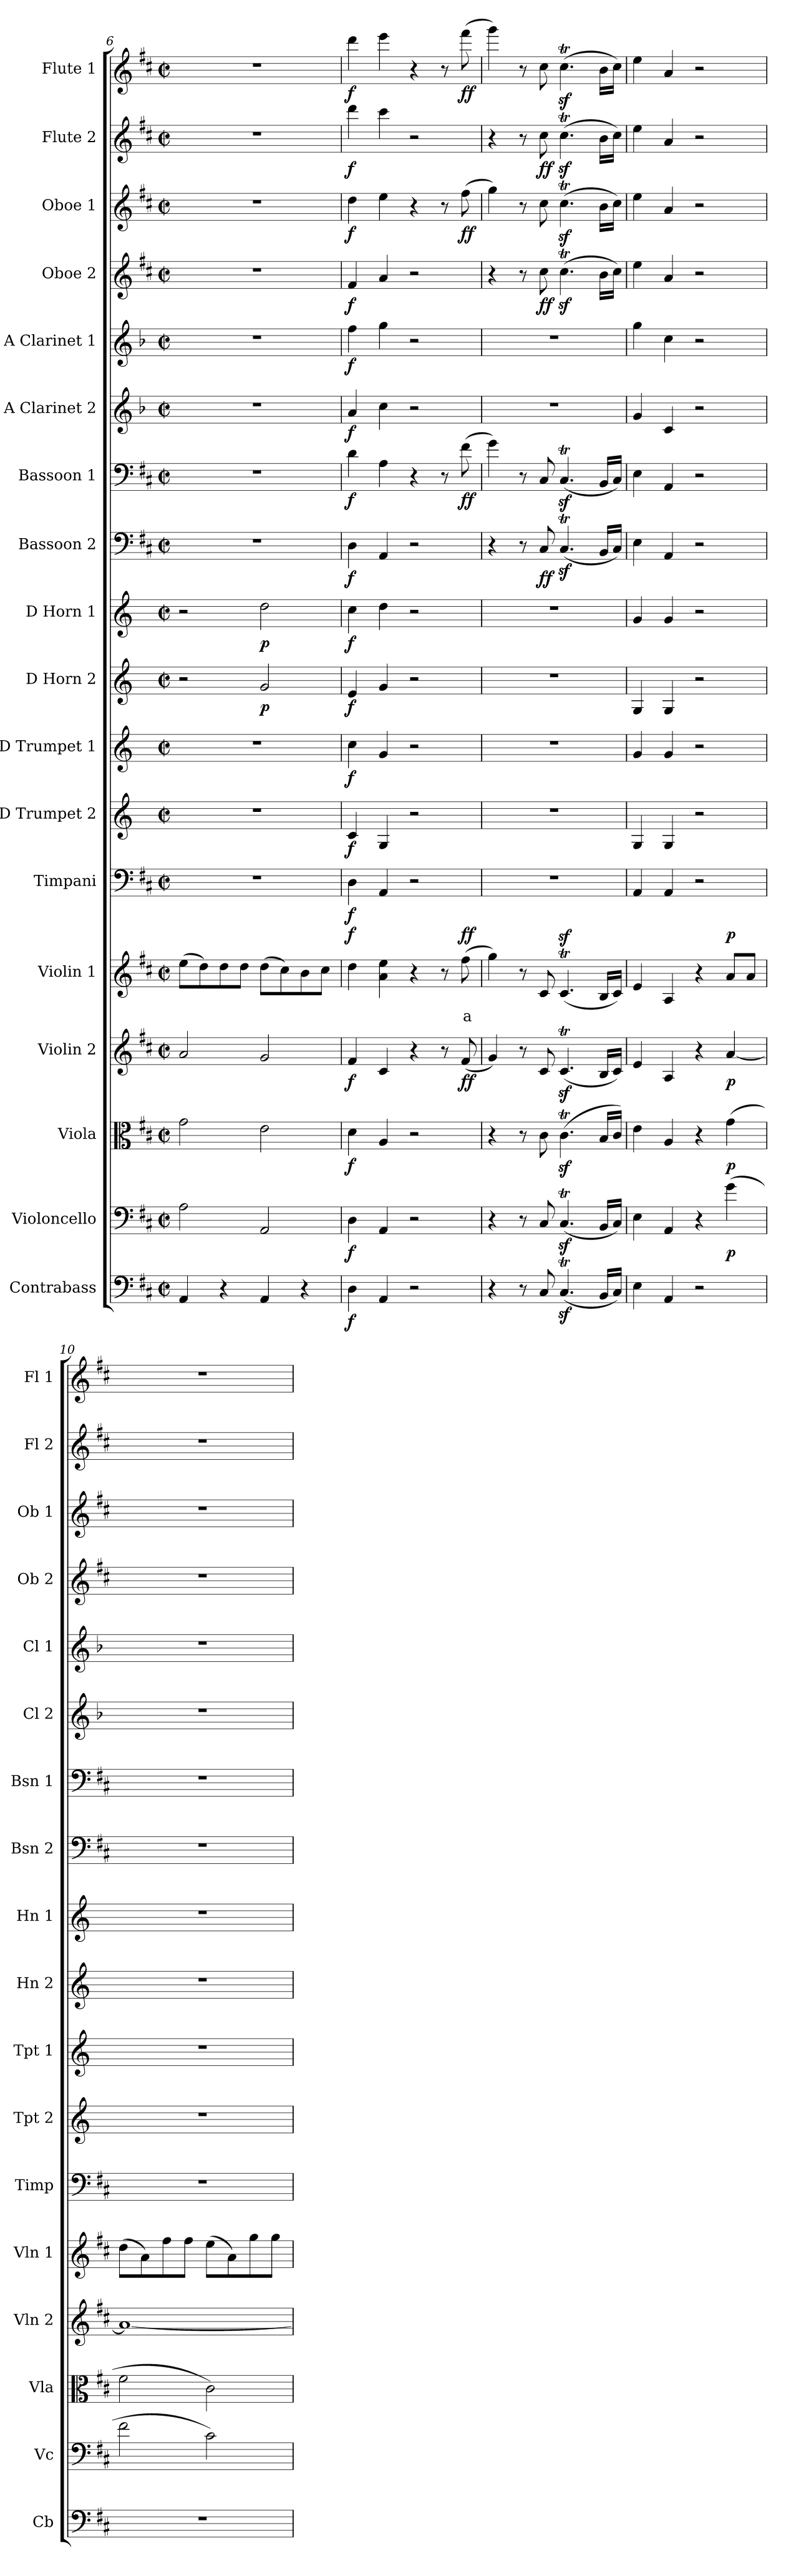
**kern	**dynam	**kern	**dynam	**kern	**dynam	**kern	**dynam	**kern	**text	**dynam	**kern	**dynam	**kern	**dynam	**kern	**dynam	**kern	**dynam	**kern	**dynam	**kern	**dynam	**kern	**dynam	**kern	**dynam	**kern	**dynam	**kern	**dynam	**kern	**dynam	**kern	**dynam	**kern	**dynam
*part18	*part18	*part17	*part17	*part16	*part16	*part15	*part15	*part14	*part14	*part14	*part13	*part13	*part12	*part12	*part11	*part11	*part10	*part10	*part9	*part9	*part8	*part8	*part7	*part7	*part6	*part6	*part5	*part5	*part4	*part4	*part3	*part3	*part2	*part2	*part1	*part1
*staff18	*staff18	*staff17	*staff17	*staff16	*staff16	*staff15	*staff15	*staff14	*staff14	*staff14	*staff13	*staff13	*staff12	*staff12	*staff11	*staff11	*staff10	*staff10	*staff9	*staff9	*staff8	*staff8	*staff7	*staff7	*staff6	*staff6	*staff5	*staff5	*staff4	*staff4	*staff3	*staff3	*staff2	*staff2	*staff1	*staff1
*I"Contrabass	*	*I"Violoncello	*	*I"Viola	*	*I"Violin 2	*	*I"Violin 1	*	*	*I"Timpani	*	*I"D Trumpet 2	*	*I"D Trumpet 1	*	*I"D Horn 2	*	*I"D Horn 1	*	*I"Bassoon 2	*	*I"Bassoon 1	*	*I"A Clarinet 2	*	*I"A Clarinet 1	*	*I"Oboe 2	*	*I"Oboe 1	*	*I"Flute 2	*	*I"Flute 1	*
*I'Cb	*	*I'Vc	*	*I'Vla	*	*I'Vln 2	*	*I'Vln 1	*	*	*I'Timp	*	*I'Tpt 2	*	*I'Tpt 1	*	*I'Hn 2	*	*I'Hn 1	*	*I'Bsn 2	*	*I'Bsn 1	*	*I'Cl 2	*	*I'Cl 1	*	*I'Ob 2	*	*I'Ob 1	*	*I'Fl 2	*	*I'Fl 1	*
*clefF4	*	*clefF4	*	*clefC3	*	*clefG2	*	*clefG2	*	*	*clefF4	*	*clefG2	*	*clefG2	*	*clefG2	*	*clefG2	*	*clefF4	*	*clefF4	*	*clefG2	*	*clefG2	*	*clefG2	*	*clefG2	*	*clefG2	*	*clefG2	*
*ITrd7c12	*	*	*	*	*	*	*	*	*	*	*	*	*ITrd1c2	*	*ITrd1c2	*	*ITrd4c7	*	*ITrd4c7	*	*	*	*	*	*ITrd1c2	*	*ITrd1c2	*	*	*	*	*	*	*	*	*
*k[f#c#]	*	*k[f#c#]	*	*k[f#c#]	*	*k[f#c#]	*	*k[f#c#]	*	*	*k[f#c#]	*	*k[b-e-]	*	*k[b-e-]	*	*k[b-]	*	*k[b-]	*	*k[f#c#]	*	*k[f#c#]	*	*k[b-e-a-]	*	*k[b-e-a-]	*	*k[f#c#]	*	*k[f#c#]	*	*k[f#c#]	*	*k[f#c#]	*
*M2/2	*	*M2/2	*	*M2/2	*	*M2/2	*	*M2/2	*	*	*M2/2	*	*M2/2	*	*M2/2	*	*M2/2	*	*M2/2	*	*M2/2	*	*M2/2	*	*M2/2	*	*M2/2	*	*M2/2	*	*M2/2	*	*M2/2	*	*M2/2	*
*met(c|)	*	*met(c|)	*	*met(c|)	*	*met(c|)	*	*met(c|)	*	*	*met(c|)	*	*met(c|)	*	*met(c|)	*	*met(c|)	*	*met(c|)	*	*met(c|)	*	*met(c|)	*	*met(c|)	*	*met(c|)	*	*met(c|)	*	*met(c|)	*	*met(c|)	*	*met(c|)	*
=6	=6	=6	=6	=6	=6	=6	=6	=6	=6	=6	=6	=6	=6	=6	=6	=6	=6	=6	=6	=6	=6	=6	=6	=6	=6	=6	=6	=6	=6	=6	=6	=6	=6	=6	=6	=6
4AAA/	.	2A\	.	2g\	.	2a/	.	(8ee\L	.	.	1r	.	1r	.	1r	.	2r	.	2r	.	1r	.	1r	.	1r	.	1r	.	1r	.	1r	.	1r	.	1r	.
.	.	.	.	.	.	.	.	8dd\)	.	.	.	.	.	.	.	.	.	.	.	.	.	.	.	.	.	.	.	.	.	.	.	.	.	.	.	.
4r	.	.	.	.	.	.	.	8dd\	.	.	.	.	.	.	.	.	.	.	.	.	.	.	.	.	.	.	.	.	.	.	.	.	.	.	.	.
.	.	.	.	.	.	.	.	8dd\J	.	.	.	.	.	.	.	.	.	.	.	.	.	.	.	.	.	.	.	.	.	.	.	.	.	.	.	.
!	!	!	!	!	!	!	!	!	!	!	!	!	!	!	!	!	!	!LO:DY:b	!	!LO:DY:b	!	!	!	!	!	!	!	!	!	!	!	!	!	!	!	!
4AAA/	.	2AA/	.	2e\	.	2g/	.	(8dd\L	.	.	.	.	.	.	.	.	2c/	p	2g\	p	.	.	.	.	.	.	.	.	.	.	.	.	.	.	.	.
.	.	.	.	.	.	.	.	8cc#\)	.	.	.	.	.	.	.	.	.	.	.	.	.	.	.	.	.	.	.	.	.	.	.	.	.	.	.	.
4r	.	.	.	.	.	.	.	8b\	.	.	.	.	.	.	.	.	.	.	.	.	.	.	.	.	.	.	.	.	.	.	.	.	.	.	.	.
.	.	.	.	.	.	.	.	8cc#\J	.	.	.	.	.	.	.	.	.	.	.	.	.	.	.	.	.	.	.	.	.	.	.	.	.	.	.	.
=7	=7	=7	=7	=7	=7	=7	=7	=7	=7	=7	=7	=7	=7	=7	=7	=7	=7	=7	=7	=7	=7	=7	=7	=7	=7	=7	=7	=7	=7	=7	=7	=7	=7	=7	=7	=7
!	!LO:DY:b	!	!LO:DY:b	!	!LO:DY:b	!	!LO:DY:b	!	!	!LO:DY:b	!	!LO:DY:b	!	!LO:DY:b	!	!LO:DY:b	!	!LO:DY:b	!	!LO:DY:b	!	!LO:DY:b	!	!LO:DY:b	!	!LO:DY:b	!	!LO:DY:b	!	!LO:DY:b	!	!LO:DY:b	!	!LO:DY:b	!	!LO:DY:b
4DD\	f	4D\	f	4d\	f	4f#/	f	4dd\	.	f	4D\	f	4B-/	f	4b-\	f	4A/	f	4f\	f	4D\	f	4d\	f	4g/	f	4ee-\	f	4f#/	f	4dd\	f	4ddd\	f	4ddd\	f
4AAA/	.	4AA/	.	4A/	.	4c#/	.	4a\ 4ee\	.	.	4AA/	.	4F/	.	4f/	.	4c/	.	4g\	.	4AA/	.	4A\	.	4b-\	.	4ff\	.	4a/	.	4ee\	.	4ccc#\	.	4eee\	.
2r	.	2r	.	2r	.	4r	.	4r	.	.	2r	.	2r	.	2r	.	2r	.	2r	.	2r	.	4r	.	2r	.	2r	.	2r	.	4r	.	2r	.	4r	.
.	.	.	.	.	.	8r	.	8r	.	.	.	.	.	.	.	.	.	.	.	.	.	.	8r	.	.	.	.	.	.	.	8r	.	.	.	8r	.
!	!	!	!	!	!	!	!LO:DY:b	!	!LO:LY:b:color=#FF0000	!LO:DY:b	!	!	!	!	!	!	!	!	!	!	!	!	!	!LO:DY:b	!	!	!	!	!	!	!	!LO:DY:b	!	!	!	!LO:DY:b
.	.	.	.	.	.	(8f#/	ff	(8ff#\	a	ff	.	.	.	.	.	.	.	.	.	.	.	.	(8f#\	ff	.	.	.	.	.	.	(8ff#\	ff	.	.	(8fff#\	ff
=8	=8	=8	=8	=8	=8	=8	=8	=8	=8	=8	=8	=8	=8	=8	=8	=8	=8	=8	=8	=8	=8	=8	=8	=8	=8	=8	=8	=8	=8	=8	=8	=8	=8	=8	=8	=8
4r	.	4r	.	4r	.	4g/)	.	4gg\)	.	.	1r	.	1r	.	1r	.	1r	.	1r	.	4r	.	4g\)	.	1r	.	1r	.	4r	.	4gg\)	.	4r	.	4ggg\)	.
8r	.	8r	.	8r	.	8r	.	8r	.	.	.	.	.	.	.	.	.	.	.	.	8r	.	8r	.	.	.	.	.	8r	.	8r	.	8r	.	8r	.
!	!	!	!	!	!	!	!	!	!	!	!	!	!	!	!	!	!	!	!	!	!	!LO:DY:b	!	!	!	!	!	!	!	!LO:DY:b	!	!	!	!LO:DY:b	!	!
8CC#/	.	8C#/	.	8c#\	.	8c#/	.	8c#/	.	.	.	.	.	.	.	.	.	.	.	.	8C#/	ff	8C#/	.	.	.	.	.	8cc#\	ff	8cc#\	.	8cc#\	ff	8cc#\	.
(4.CC#z<t/	.	(4.C#z<t/	.	(4.c#z<t\	.	(4.c#z<t/	.	(4.c#z<t/	.	.	.	.	.	.	.	.	.	.	.	.	(4.C#z<t/	.	(4.C#z<t/	.	.	.	.	.	(4.cc#z<t\	.	(4.cc#z<t\	.	(4.cc#z<t\	.	(4.cc#z<t\	.
16BBB/LL	.	16BB/LL	.	16B/LL	.	16B/LL	.	16B/LL	.	.	.	.	.	.	.	.	.	.	.	.	16BB/LL	.	16BB/LL	.	.	.	.	.	16b\LL	.	16b\LL	.	16b\LL	.	16b\LL	.
16CC#/JJ)	.	16C#/JJ)	.	16c#/JJ)	.	16c#/JJ)	.	16c#/JJ)	.	.	.	.	.	.	.	.	.	.	.	.	16C#/JJ)	.	16C#/JJ)	.	.	.	.	.	16cc#\JJ)	.	16cc#\JJ)	.	16cc#\JJ)	.	16cc#\JJ)	.
!!LO:PB:g=z
=9	=9	=9	=9	=9	=9	=9	=9	=9	=9	=9	=9	=9	=9	=9	=9	=9	=9	=9	=9	=9	=9	=9	=9	=9	=9	=9	=9	=9	=9	=9	=9	=9	=9	=9	=9	=9
4EE\	.	4E\	.	4e\	.	4e/	.	4e/	.	.	4AA/	.	4F/	.	4f/	.	4C/	.	4c/	.	4E\	.	4E\	.	4f/	.	4ff\	.	4ee\	.	4ee\	.	4ee\	.	4ee\	.
4AAA/	.	4AA/	.	4A/	.	4A/	.	4A/	.	.	4AA/	.	4F/	.	4f/	.	4C/	.	4c/	.	4AA/	.	4AA/	.	4B-/	.	4b-\	.	4a/	.	4a/	.	4a/	.	4a/	.
2r	.	4r	.	4r	.	4r	.	4r	.	.	2r	.	2r	.	2r	.	2r	.	2r	.	2r	.	2r	.	2r	.	2r	.	2r	.	2r	.	2r	.	2r	.
!	!	!	!LO:DY:b	!	!LO:DY:b	!	!LO:DY:b	!	!	!LO:DY:b	!	!	!	!	!	!	!	!	!	!	!	!	!	!	!	!	!	!	!	!	!	!	!	!	!	!
.	.	(4g\	p	(4g\	p	[4a/	p	8a/L	.	p	.	.	.	.	.	.	.	.	.	.	.	.	.	.	.	.	.	.	.	.	.	.	.	.	.	.
.	.	.	.	.	.	.	.	8a/J	.	.	.	.	.	.	.	.	.	.	.	.	.	.	.	.	.	.	.	.	.	.	.	.	.	.	.	.
=10	=10	=10	=10	=10	=10	=10	=10	=10	=10	=10	=10	=10	=10	=10	=10	=10	=10	=10	=10	=10	=10	=10	=10	=10	=10	=10	=10	=10	=10	=10	=10	=10	=10	=10	=10	=10
1r	.	2f#\	.	2f#\	.	1a_	.	(8dd\L	.	.	1r	.	1r	.	1r	.	1r	.	1r	.	1r	.	1r	.	1r	.	1r	.	1r	.	1r	.	1r	.	1r	.
.	.	.	.	.	.	.	.	8a\)	.	.	.	.	.	.	.	.	.	.	.	.	.	.	.	.	.	.	.	.	.	.	.	.	.	.	.	.
.	.	.	.	.	.	.	.	8ff#\	.	.	.	.	.	.	.	.	.	.	.	.	.	.	.	.	.	.	.	.	.	.	.	.	.	.	.	.
.	.	.	.	.	.	.	.	8ff#\J	.	.	.	.	.	.	.	.	.	.	.	.	.	.	.	.	.	.	.	.	.	.	.	.	.	.	.	.
.	.	2c#\)	.	2c#\)	.	.	.	(8ee\L	.	.	.	.	.	.	.	.	.	.	.	.	.	.	.	.	.	.	.	.	.	.	.	.	.	.	.	.
.	.	.	.	.	.	.	.	8a\)	.	.	.	.	.	.	.	.	.	.	.	.	.	.	.	.	.	.	.	.	.	.	.	.	.	.	.	.
.	.	.	.	.	.	.	.	8gg\	.	.	.	.	.	.	.	.	.	.	.	.	.	.	.	.	.	.	.	.	.	.	.	.	.	.	.	.
.	.	.	.	.	.	.	.	8gg\J	.	.	.	.	.	.	.	.	.	.	.	.	.	.	.	.	.	.	.	.	.	.	.	.	.	.	.	.
=	=	=	=	=	=	=	=	=	=	=	=	=	=	=	=	=	=	=	=	=	=	=	=	=	=	=	=	=	=	=	=	=	=	=	=	=
*-	*-	*-	*-	*-	*-	*-	*-	*-	*-	*-	*-	*-	*-	*-	*-	*-	*-	*-	*-	*-	*-	*-	*-	*-	*-	*-	*-	*-	*-	*-	*-	*-	*-	*-	*-	*-
